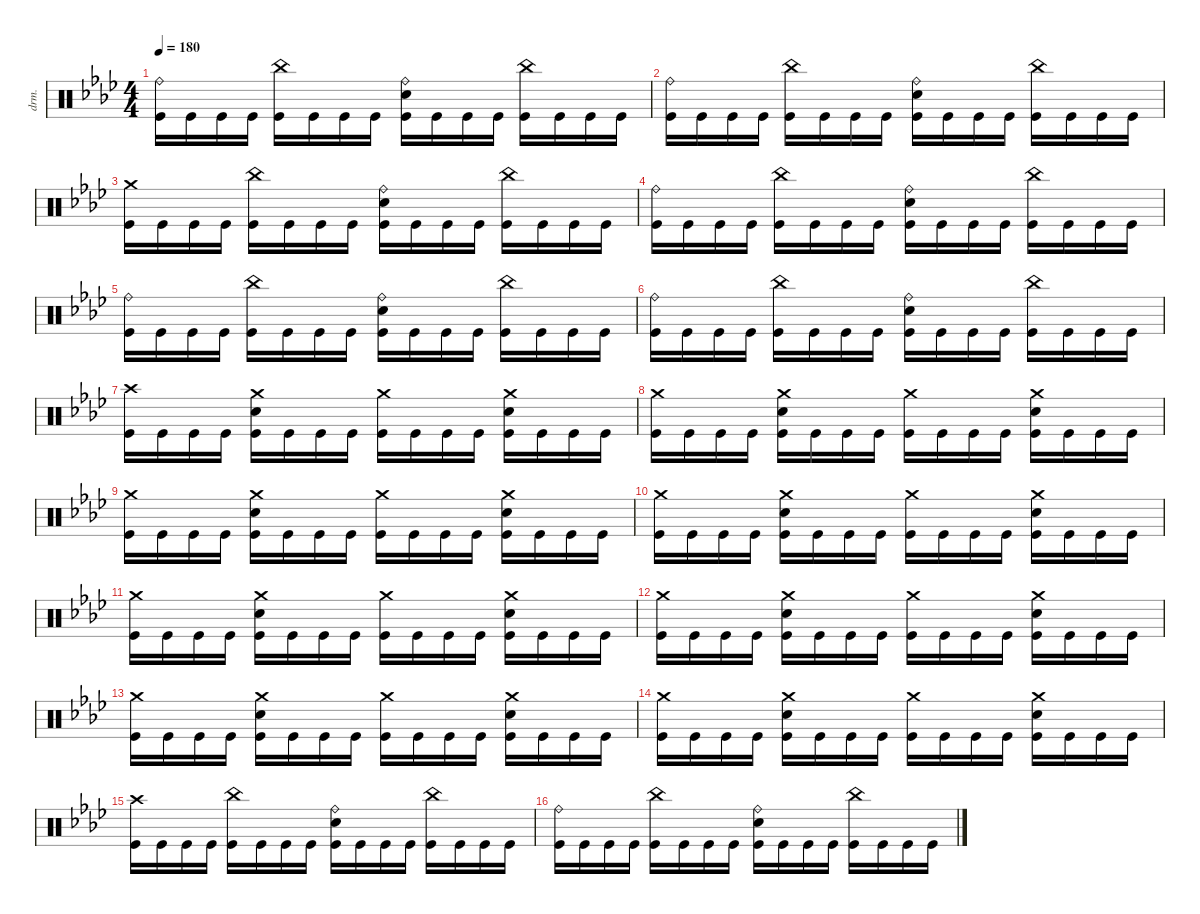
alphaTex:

\defaultSystemsLayout 4
\hideDynamics
\bracketExtendMode nobrackets
\otherSystemsTrackNameOrientation horizontal
\track ("Percussion" "drm.") {solo instrument percussion}
\staff {score}
\articulation defaults
\ts (4 4)
\tempo 180
\clef neutral
\ks fminor
("Ride (bell)"{acc forcenatural} "Kick (hit)"{acc forcenatural}).16{dy f} "Kick (hit)"{acc forcenatural}.16 "Kick (hit)"{acc forcenatural}.16 "Kick (hit)"{acc forcenatural}.16 ("China (hit)"{acc forcenatural} "Kick (hit)"{acc forcenatural}).16 "Kick (hit)"{acc forcenatural}.16 "Kick (hit)"{acc forcenatural}.16 "Kick (hit)"{acc forcenatural}.16 ("Ride (bell)"{acc forcenatural} "Snare (hit) 2"{acc forcenatural} "Kick (hit)"{acc forcenatural}).16 "Kick (hit)"{acc forcenatural}.16 "Kick (hit)"{acc forcenatural}.16 "Kick (hit)"{acc forcenatural}.16 ("China (hit)"{acc forcenatural} "Kick (hit)"{acc forcenatural}).16 "Kick (hit)"{acc forcenatural}.16 "Kick (hit)"{acc forcenatural}.16 "Kick (hit)"{acc forcenatural}.16 |
("Ride (bell)"{acc forcenatural} "Kick (hit)"{acc forcenatural}).16 "Kick (hit)"{acc forcenatural}.16 "Kick (hit)"{acc forcenatural}.16 "Kick (hit)"{acc forcenatural}.16 ("China (hit)"{acc forcenatural} "Kick (hit)"{acc forcenatural}).16 "Kick (hit)"{acc forcenatural}.16 "Kick (hit)"{acc forcenatural}.16 "Kick (hit)"{acc forcenatural}.16 ("Ride (bell)"{acc forcenatural} "Snare (hit) 2"{acc forcenatural} "Kick (hit)"{acc forcenatural}).16 "Kick (hit)"{acc forcenatural}.16 "Kick (hit)"{acc forcenatural}.16 "Kick (hit)"{acc forcenatural}.16 ("China (hit)"{acc forcenatural} "Kick (hit)"{acc forcenatural}).16 "Kick (hit)"{acc forcenatural}.16 "Kick (hit)"{acc forcenatural}.16 "Kick (hit)"{acc forcenatural}.16 |
("Crash medium (hit)"{acc forcenatural} "Kick (hit)"{acc forcenatural}).16 "Kick (hit)"{acc forcenatural}.16 "Kick (hit)"{acc forcenatural}.16 "Kick (hit)"{acc forcenatural}.16 ("China (hit)"{acc forcenatural} "Kick (hit)"{acc forcenatural}).16 "Kick (hit)"{acc forcenatural}.16 "Kick (hit)"{acc forcenatural}.16 "Kick (hit)"{acc forcenatural}.16 ("Ride (bell)"{acc forcenatural} "Snare (hit) 2"{acc forcenatural} "Kick (hit)"{acc forcenatural}).16 "Kick (hit)"{acc forcenatural}.16 "Kick (hit)"{acc forcenatural}.16 "Kick (hit)"{acc forcenatural}.16 ("China (hit)"{acc forcenatural} "Kick (hit)"{acc forcenatural}).16 "Kick (hit)"{acc forcenatural}.16 "Kick (hit)"{acc forcenatural}.16 "Kick (hit)"{acc forcenatural}.16 |
("Ride (bell)"{acc forcenatural} "Kick (hit)"{acc forcenatural}).16 "Kick (hit)"{acc forcenatural}.16 "Kick (hit)"{acc forcenatural}.16 "Kick (hit)"{acc forcenatural}.16 ("China (hit)"{acc forcenatural} "Kick (hit)"{acc forcenatural}).16 "Kick (hit)"{acc forcenatural}.16 "Kick (hit)"{acc forcenatural}.16 "Kick (hit)"{acc forcenatural}.16 ("Ride (bell)"{acc forcenatural} "Snare (hit) 2"{acc forcenatural} "Kick (hit)"{acc forcenatural}).16 "Kick (hit)"{acc forcenatural}.16 "Kick (hit)"{acc forcenatural}.16 "Kick (hit)"{acc forcenatural}.16 ("China (hit)"{acc forcenatural} "Kick (hit)"{acc forcenatural}).16 "Kick (hit)"{acc forcenatural}.16 "Kick (hit)"{acc forcenatural}.16 "Kick (hit)"{acc forcenatural}.16 |
("Ride (bell)"{acc forcenatural} "Kick (hit)"{acc forcenatural}).16 "Kick (hit)"{acc forcenatural}.16 "Kick (hit)"{acc forcenatural}.16 "Kick (hit)"{acc forcenatural}.16 ("China (hit)"{acc forcenatural} "Kick (hit)"{acc forcenatural}).16 "Kick (hit)"{acc forcenatural}.16 "Kick (hit)"{acc forcenatural}.16 "Kick (hit)"{acc forcenatural}.16 ("Ride (bell)"{acc forcenatural} "Snare (hit) 2"{acc forcenatural} "Kick (hit)"{acc forcenatural}).16 "Kick (hit)"{acc forcenatural}.16 "Kick (hit)"{acc forcenatural}.16 "Kick (hit)"{acc forcenatural}.16 ("China (hit)"{acc forcenatural} "Kick (hit)"{acc forcenatural}).16 "Kick (hit)"{acc forcenatural}.16 "Kick (hit)"{acc forcenatural}.16 "Kick (hit)"{acc forcenatural}.16 |
("Ride (bell)"{acc forcenatural} "Kick (hit)"{acc forcenatural}).16 "Kick (hit)"{acc forcenatural}.16 "Kick (hit)"{acc forcenatural}.16 "Kick (hit)"{acc forcenatural}.16 ("China (hit)"{acc forcenatural} "Kick (hit)"{acc forcenatural}).16 "Kick (hit)"{acc forcenatural}.16 "Kick (hit)"{acc forcenatural}.16 "Kick (hit)"{acc forcenatural}.16 ("Ride (bell)"{acc forcenatural} "Snare (hit) 2"{acc forcenatural} "Kick (hit)"{acc forcenatural}).16 "Kick (hit)"{acc forcenatural}.16 "Kick (hit)"{acc forcenatural}.16 "Kick (hit)"{acc forcenatural}.16 ("China (hit)"{acc forcenatural} "Kick (hit)"{acc forcenatural}).16 "Kick (hit)"{acc forcenatural}.16 "Kick (hit)"{acc forcenatural}.16 "Kick (hit)"{acc forcenatural}.16 |
("Crash high (hit)"{acc forcenatural} "Kick (hit)"{acc forcenatural}).16 "Kick (hit)"{acc forcenatural}.16 "Kick (hit)"{acc forcenatural}.16 "Kick (hit)"{acc forcenatural}.16 ("Crash medium (hit)"{acc forcenatural} "Snare (hit) 2"{acc forcenatural} "Kick (hit)"{acc forcenatural}).16 "Kick (hit)"{acc forcenatural}.16 "Kick (hit)"{acc forcenatural}.16 "Kick (hit)"{acc forcenatural}.16 ("Crash medium (hit)"{acc forcenatural} "Kick (hit)"{acc forcenatural}).16 "Kick (hit)"{acc forcenatural}.16 "Kick (hit)"{acc forcenatural}.16 "Kick (hit)"{acc forcenatural}.16 ("Crash medium (hit)"{acc forcenatural} "Snare (hit) 2"{acc forcenatural} "Kick (hit)"{acc forcenatural}).16 "Kick (hit)"{acc forcenatural}.16 "Kick (hit)"{acc forcenatural}.16 "Kick (hit)"{acc forcenatural}.16 |
("Crash medium (hit)"{acc forcenatural} "Kick (hit)"{acc forcenatural}).16 "Kick (hit)"{acc forcenatural}.16 "Kick (hit)"{acc forcenatural}.16 "Kick (hit)"{acc forcenatural}.16 ("Crash medium (hit)"{acc forcenatural} "Snare (hit) 2"{acc forcenatural} "Kick (hit)"{acc forcenatural}).16 "Kick (hit)"{acc forcenatural}.16 "Kick (hit)"{acc forcenatural}.16 "Kick (hit)"{acc forcenatural}.16 ("Crash medium (hit)"{acc forcenatural} "Kick (hit)"{acc forcenatural}).16 "Kick (hit)"{acc forcenatural}.16 "Kick (hit)"{acc forcenatural}.16 "Kick (hit)"{acc forcenatural}.16 ("Crash medium (hit)"{acc forcenatural} "Snare (hit) 2"{acc forcenatural} "Kick (hit)"{acc forcenatural}).16 "Kick (hit)"{acc forcenatural}.16 "Kick (hit)"{acc forcenatural}.16 "Kick (hit)"{acc forcenatural}.16 |
("Crash medium (hit)"{acc forcenatural} "Kick (hit)"{acc forcenatural}).16 "Kick (hit)"{acc forcenatural}.16 "Kick (hit)"{acc forcenatural}.16 "Kick (hit)"{acc forcenatural}.16 ("Crash medium (hit)"{acc forcenatural} "Snare (hit) 2"{acc forcenatural} "Kick (hit)"{acc forcenatural}).16 "Kick (hit)"{acc forcenatural}.16 "Kick (hit)"{acc forcenatural}.16 "Kick (hit)"{acc forcenatural}.16 ("Crash medium (hit)"{acc forcenatural} "Kick (hit)"{acc forcenatural}).16 "Kick (hit)"{acc forcenatural}.16 "Kick (hit)"{acc forcenatural}.16 "Kick (hit)"{acc forcenatural}.16 ("Crash medium (hit)"{acc forcenatural} "Snare (hit) 2"{acc forcenatural} "Kick (hit)"{acc forcenatural}).16 "Kick (hit)"{acc forcenatural}.16 "Kick (hit)"{acc forcenatural}.16 "Kick (hit)"{acc forcenatural}.16 |
("Crash medium (hit)"{acc forcenatural} "Kick (hit)"{acc forcenatural}).16 "Kick (hit)"{acc forcenatural}.16 "Kick (hit)"{acc forcenatural}.16 "Kick (hit)"{acc forcenatural}.16 ("Crash medium (hit)"{acc forcenatural} "Snare (hit) 2"{acc forcenatural} "Kick (hit)"{acc forcenatural}).16 "Kick (hit)"{acc forcenatural}.16 "Kick (hit)"{acc forcenatural}.16 "Kick (hit)"{acc forcenatural}.16 ("Crash medium (hit)"{acc forcenatural} "Kick (hit)"{acc forcenatural}).16 "Kick (hit)"{acc forcenatural}.16 "Kick (hit)"{acc forcenatural}.16 "Kick (hit)"{acc forcenatural}.16 ("Crash medium (hit)"{acc forcenatural} "Snare (hit) 2"{acc forcenatural} "Kick (hit)"{acc forcenatural}).16 "Kick (hit)"{acc forcenatural}.16 "Kick (hit)"{acc forcenatural}.16 "Kick (hit)"{acc forcenatural}.16 |
("Crash medium (hit)"{acc forcenatural} "Kick (hit)"{acc forcenatural}).16 "Kick (hit)"{acc forcenatural}.16 "Kick (hit)"{acc forcenatural}.16 "Kick (hit)"{acc forcenatural}.16 ("Crash medium (hit)"{acc forcenatural} "Snare (hit) 2"{acc forcenatural} "Kick (hit)"{acc forcenatural}).16 "Kick (hit)"{acc forcenatural}.16 "Kick (hit)"{acc forcenatural}.16 "Kick (hit)"{acc forcenatural}.16 ("Crash medium (hit)"{acc forcenatural} "Kick (hit)"{acc forcenatural}).16 "Kick (hit)"{acc forcenatural}.16 "Kick (hit)"{acc forcenatural}.16 "Kick (hit)"{acc forcenatural}.16 ("Crash medium (hit)"{acc forcenatural} "Snare (hit) 2"{acc forcenatural} "Kick (hit)"{acc forcenatural}).16 "Kick (hit)"{acc forcenatural}.16 "Kick (hit)"{acc forcenatural}.16 "Kick (hit)"{acc forcenatural}.16 |
("Crash medium (hit)"{acc forcenatural} "Kick (hit)"{acc forcenatural}).16 "Kick (hit)"{acc forcenatural}.16 "Kick (hit)"{acc forcenatural}.16 "Kick (hit)"{acc forcenatural}.16 ("Crash medium (hit)"{acc forcenatural} "Snare (hit) 2"{acc forcenatural} "Kick (hit)"{acc forcenatural}).16 "Kick (hit)"{acc forcenatural}.16 "Kick (hit)"{acc forcenatural}.16 "Kick (hit)"{acc forcenatural}.16 ("Crash medium (hit)"{acc forcenatural} "Kick (hit)"{acc forcenatural}).16 "Kick (hit)"{acc forcenatural}.16 "Kick (hit)"{acc forcenatural}.16 "Kick (hit)"{acc forcenatural}.16 ("Crash medium (hit)"{acc forcenatural} "Snare (hit) 2"{acc forcenatural} "Kick (hit)"{acc forcenatural}).16 "Kick (hit)"{acc forcenatural}.16 "Kick (hit)"{acc forcenatural}.16 "Kick (hit)"{acc forcenatural}.16 |
("Crash medium (hit)"{acc forcenatural} "Kick (hit)"{acc forcenatural}).16 "Kick (hit)"{acc forcenatural}.16 "Kick (hit)"{acc forcenatural}.16 "Kick (hit)"{acc forcenatural}.16 ("Crash medium (hit)"{acc forcenatural} "Snare (hit) 2"{acc forcenatural} "Kick (hit)"{acc forcenatural}).16 "Kick (hit)"{acc forcenatural}.16 "Kick (hit)"{acc forcenatural}.16 "Kick (hit)"{acc forcenatural}.16 ("Crash medium (hit)"{acc forcenatural} "Kick (hit)"{acc forcenatural}).16 "Kick (hit)"{acc forcenatural}.16 "Kick (hit)"{acc forcenatural}.16 "Kick (hit)"{acc forcenatural}.16 ("Crash medium (hit)"{acc forcenatural} "Snare (hit) 2"{acc forcenatural} "Kick (hit)"{acc forcenatural}).16 "Kick (hit)"{acc forcenatural}.16 "Kick (hit)"{acc forcenatural}.16 "Kick (hit)"{acc forcenatural}.16 |
("Crash medium (hit)"{acc forcenatural} "Kick (hit)"{acc forcenatural}).16 "Kick (hit)"{acc forcenatural}.16 "Kick (hit)"{acc forcenatural}.16 "Kick (hit)"{acc forcenatural}.16 ("Crash medium (hit)"{acc forcenatural} "Snare (hit) 2"{acc forcenatural} "Kick (hit)"{acc forcenatural}).16 "Kick (hit)"{acc forcenatural}.16 "Kick (hit)"{acc forcenatural}.16 "Kick (hit)"{acc forcenatural}.16 ("Crash medium (hit)"{acc forcenatural} "Kick (hit)"{acc forcenatural}).16 "Kick (hit)"{acc forcenatural}.16 "Kick (hit)"{acc forcenatural}.16 "Kick (hit)"{acc forcenatural}.16 ("Crash medium (hit)"{acc forcenatural} "Snare (hit) 2"{acc forcenatural} "Kick (hit)"{acc forcenatural}).16 "Kick (hit)"{acc forcenatural}.16 "Kick (hit)"{acc forcenatural}.16 "Kick (hit)"{acc forcenatural}.16 |
("Crash high (hit)"{acc forcenatural} "Kick (hit)"{acc forcenatural}).16 "Kick (hit)"{acc forcenatural}.16 "Kick (hit)"{acc forcenatural}.16 "Kick (hit)"{acc forcenatural}.16 ("China (hit)"{acc forcenatural} "Kick (hit)"{acc forcenatural}).16 "Kick (hit)"{acc forcenatural}.16 "Kick (hit)"{acc forcenatural}.16 "Kick (hit)"{acc forcenatural}.16 ("Ride (bell)"{acc forcenatural} "Snare (hit) 2"{acc forcenatural} "Kick (hit)"{acc forcenatural}).16 "Kick (hit)"{acc forcenatural}.16 "Kick (hit)"{acc forcenatural}.16 "Kick (hit)"{acc forcenatural}.16 ("China (hit)"{acc forcenatural} "Kick (hit)"{acc forcenatural}).16 "Kick (hit)"{acc forcenatural}.16 "Kick (hit)"{acc forcenatural}.16 "Kick (hit)"{acc forcenatural}.16 |
("Ride (bell)"{acc forcenatural} "Kick (hit)"{acc forcenatural}).16 "Kick (hit)"{acc forcenatural}.16 "Kick (hit)"{acc forcenatural}.16 "Kick (hit)"{acc forcenatural}.16 ("China (hit)"{acc forcenatural} "Kick (hit)"{acc forcenatural}).16 "Kick (hit)"{acc forcenatural}.16 "Kick (hit)"{acc forcenatural}.16 "Kick (hit)"{acc forcenatural}.16 ("Ride (bell)"{acc forcenatural} "Snare (hit) 2"{acc forcenatural} "Kick (hit)"{acc forcenatural}).16 "Kick (hit)"{acc forcenatural}.16 "Kick (hit)"{acc forcenatural}.16 "Kick (hit)"{acc forcenatural}.16 ("China (hit)"{acc forcenatural} "Kick (hit)"{acc forcenatural}).16 "Kick (hit)"{acc forcenatural}.16 "Kick (hit)"{acc forcenatural}.16 "Kick (hit)"{acc forcenatural}.16
